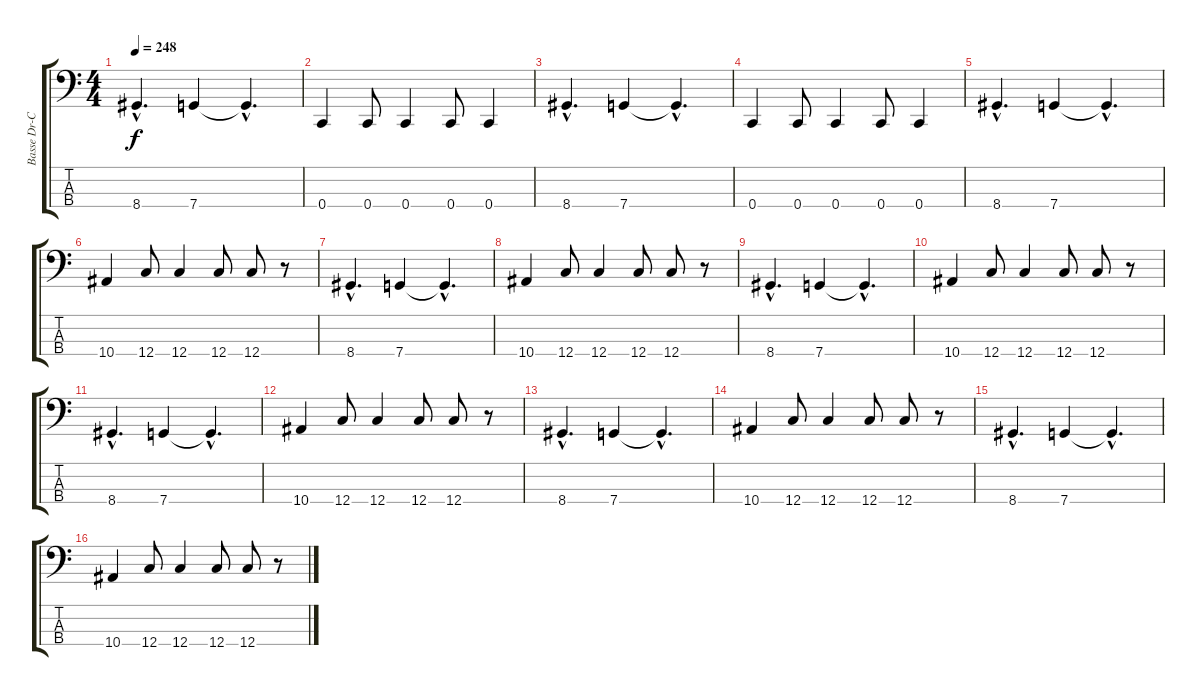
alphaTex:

\track ("Basse Dr-C" "Basse Dr-C") {instrument electricbasspick}
\staff {score tabs}
\tuning (F2 C2 G1 C1) {hide}
\ts (4 4)
\tempo 248
\clef f4
\ks c
8.4{hac}.4{d dy f} 7.4.4 7.4{hac t}.4{d} |
0.4.4 0.4.8 0.4.4 0.4.8 0.4.4 |
8.4{hac}.4{d} 7.4.4 7.4{hac t}.4{d} |
0.4.4 0.4.8 0.4.4 0.4.8 0.4.4 |
8.4{hac}.4{d} 7.4.4 7.4{hac t}.4{d} |
10.4.4 12.4.8 12.4.4 12.4.8 12.4.8 r.8 |
8.4{hac}.4{d} 7.4.4 7.4{hac t}.4{d} |
10.4.4 12.4.8 12.4.4 12.4.8 12.4.8 r.8 |
8.4{hac}.4{d} 7.4.4 7.4{hac t}.4{d} |
10.4.4 12.4.8 12.4.4 12.4.8 12.4.8 r.8 |
8.4{hac}.4{d} 7.4.4 7.4{hac t}.4{d} |
10.4.4 12.4.8 12.4.4 12.4.8 12.4.8 r.8 |
8.4{hac}.4{d} 7.4.4 7.4{hac t}.4{d} |
10.4.4 12.4.8 12.4.4 12.4.8 12.4.8 r.8 |
8.4{hac}.4{d} 7.4.4 7.4{hac t}.4{d} |
10.4.4 12.4.8 12.4.4 12.4.8 12.4.8 r.8
